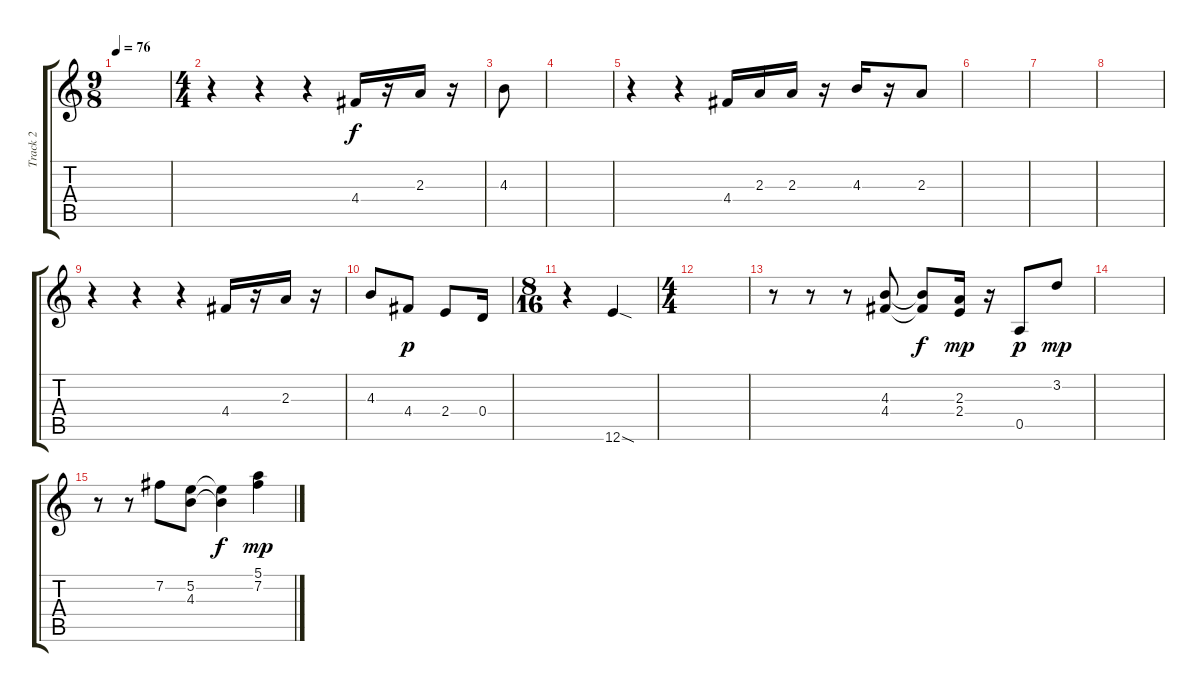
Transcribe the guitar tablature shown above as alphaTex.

\track ("Track 2" "Track 2") {instrument acousticguitarnylon}
\staff {score tabs}
\tuning (E4 B3 G3 D3 A2 E2) {hide}
\ts (9 8)
\tempo 76
\clef g2
\ks c
|
\ts (4 4)
r.4 r.4 r.4 4.4.16 r.16 2.3.16 r.16 |
4.3.8 |
|
r.4 r.4 4.4.16 2.3.16 2.3.16 r.16 4.3.16 r.16 2.3.8 |
|
|
|
r.4 r.4 r.4 4.4.16 r.16 2.3.16 r.16 |
4.3.8 4.4.8{dy p} 2.4.8 0.4.16 |
\ts (8 16)
r.4 12.6{sod}.4 |
\ts (4 4)
|
r.8 r.8 r.8 (4.3 4.4).8 (4.3{t} 4.4{t}).8{dy f} (2.3 2.4).16{dy mp} r.16 0.5.8{dy p} 3.2.8{dy mp} |
|
r.8 r.8 7.2.8 (5.2 4.3).8 (5.2{t} 4.3{t}).4{dy f} (5.1 7.2).4{dy mp}
